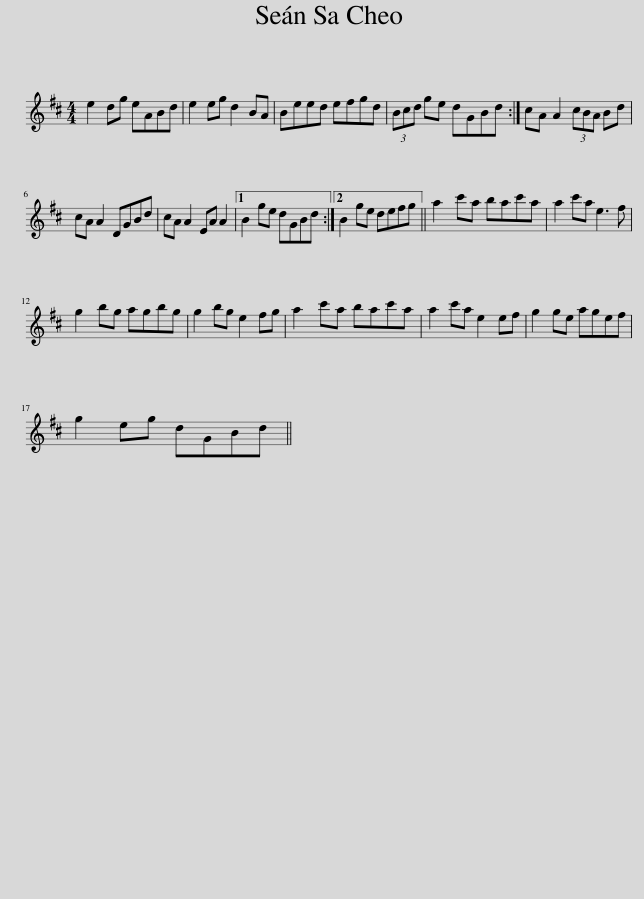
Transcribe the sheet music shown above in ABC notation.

X:1
L:1/8
M:4/4
I:linebreak $
K:D
V:1 treble
V:1
 e2 dg eABd | e2 eg d2 BA | Beed efgd | (3Bcd ge dGBd :| cA A2 (3cBA Bd |$ %5
 cA A2 DGBd | cA A2 EA A2 |1 B2 ge dGBd :|2 B2 ge defg || a2 c'a bac'a | %10
 a2 c'a e3 f |$ g2 bg agbg | g2 bg e2 fg | a2 c'a bac'a | a2 c'a e2 ef | %15
 g2 ge agef |$ g2 eg dGBd || %17
